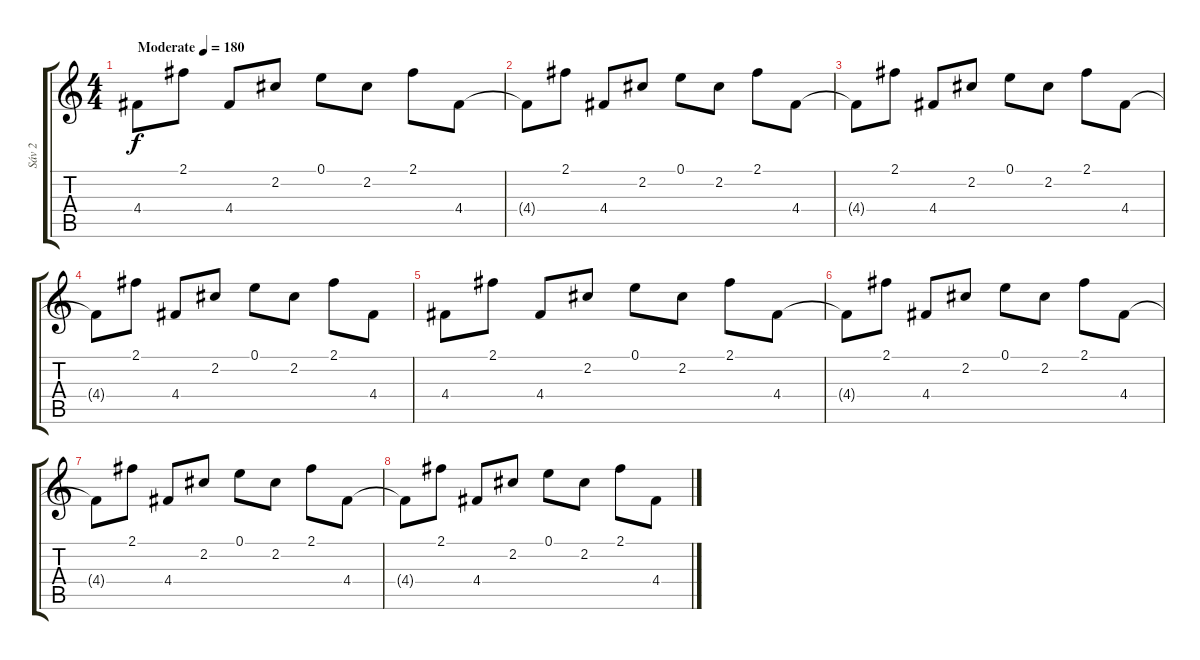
\track ("Sáv 2" "Sáv 2") {instrument electricguitarclean}
\staff {score tabs}
\tuning (E4 B3 G3 D3 A2 E2) {hide}
\ts (4 4)
\tempo (180 "Moderate")
\clef g2
\ks c
4.4.8{dy f instrument electricguitarclean} 2.1.8 4.4.8 2.2.8 0.1.8 2.2.8 2.1.8 4.4.8 |
4.4{t}.8 2.1.8 4.4.8 2.2.8 0.1.8 2.2.8 2.1.8 4.4.8 |
4.4{t}.8 2.1.8 4.4.8 2.2.8 0.1.8 2.2.8 2.1.8 4.4.8 |
4.4{t}.8 2.1.8 4.4.8 2.2.8 0.1.8 2.2.8 2.1.8 4.4.8 |
4.4.8 2.1.8 4.4.8 2.2.8 0.1.8 2.2.8 2.1.8 4.4.8 |
4.4{t}.8 2.1.8 4.4.8 2.2.8 0.1.8 2.2.8 2.1.8 4.4.8 |
4.4{t}.8 2.1.8 4.4.8 2.2.8 0.1.8 2.2.8 2.1.8 4.4.8 |
4.4{t}.8 2.1.8 4.4.8 2.2.8 0.1.8 2.2.8 2.1.8 4.4.8
